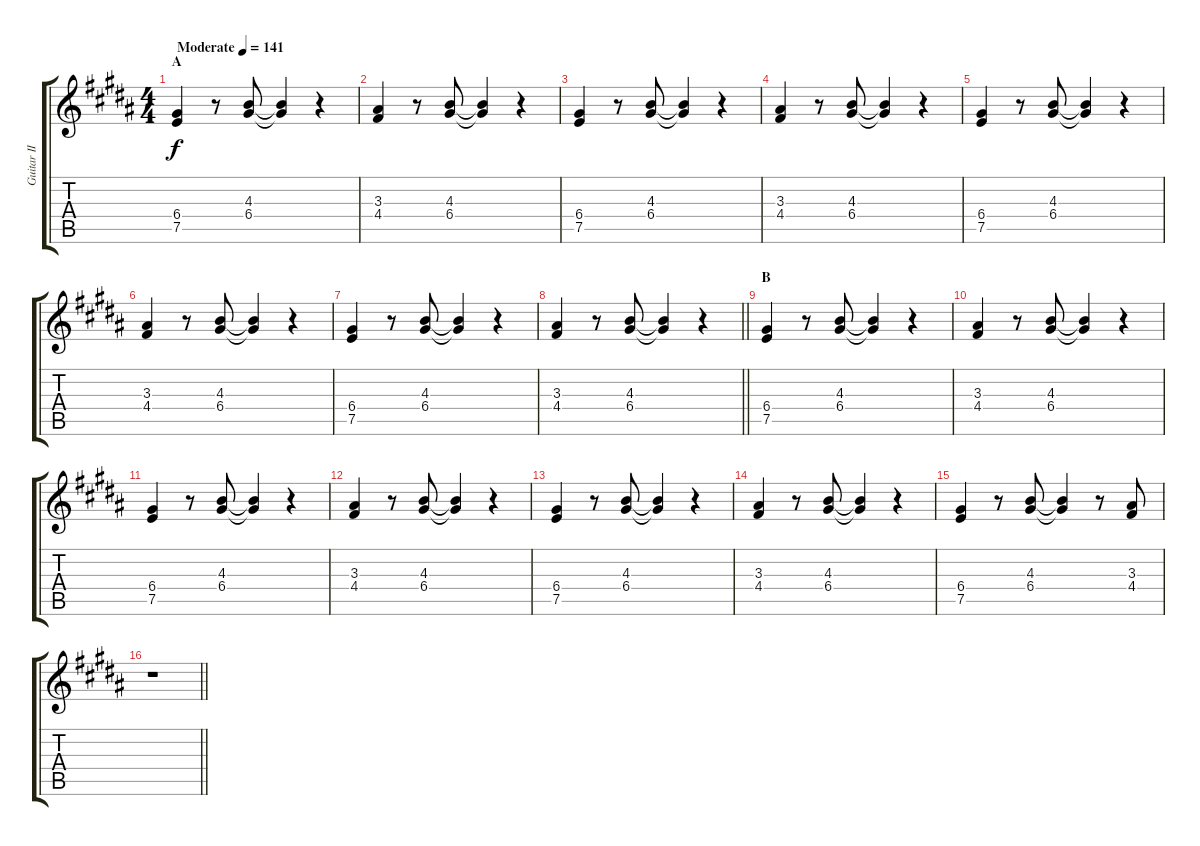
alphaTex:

\track ("Guitar II - Kita" "Guitar II ") {instrument electricguitarjazz}
\staff {score tabs}
\tuning (E4 B3 G3 D3 A2 E2) {hide}
\ts (4 4)
\section ("" "A")
\tempo (141 "Moderate")
\clef g2
\ks b
(6.4 7.5).4{dy f instrument electricguitarjazz} r.8 (4.3 6.4).8 (4.3{t} 6.4{t}).4 r.4 |
(3.3 4.4).4 r.8 (4.3 6.4).8 (4.3{t} 6.4{t}).4 r.4 |
(6.4 7.5).4 r.8 (4.3 6.4).8 (4.3{t} 6.4{t}).4 r.4 |
(3.3 4.4).4 r.8 (4.3 6.4).8 (4.3{t} 6.4{t}).4 r.4 |
(6.4 7.5).4 r.8 (4.3 6.4).8 (4.3{t} 6.4{t}).4 r.4 |
(3.3 4.4).4 r.8 (4.3 6.4).8 (4.3{t} 6.4{t}).4 r.4 |
(6.4 7.5).4 r.8 (4.3 6.4).8 (4.3{t} 6.4{t}).4 r.4 |
\barLineRight lightlight
(3.3 4.4).4 r.8 (4.3 6.4).8 (4.3{t} 6.4{t}).4 r.4 |
\section ("" "B")
(6.4 7.5).4 r.8 (4.3 6.4).8 (4.3{t} 6.4{t}).4 r.4 |
(3.3 4.4).4 r.8 (4.3 6.4).8 (4.3{t} 6.4{t}).4 r.4 |
(6.4 7.5).4 r.8 (4.3 6.4).8 (4.3{t} 6.4{t}).4 r.4 |
(3.3 4.4).4 r.8 (4.3 6.4).8 (4.3{t} 6.4{t}).4 r.4 |
(6.4 7.5).4 r.8 (4.3 6.4).8 (4.3{t} 6.4{t}).4 r.4 |
(3.3 4.4).4 r.8 (4.3 6.4).8 (4.3{t} 6.4{t}).4 r.4 |
(6.4 7.5).4 r.8 (4.3 6.4).8 (4.3{t} 6.4{t}).4 r.8 (3.3 4.4).8 |
\barLineRight lightlight
r.1
